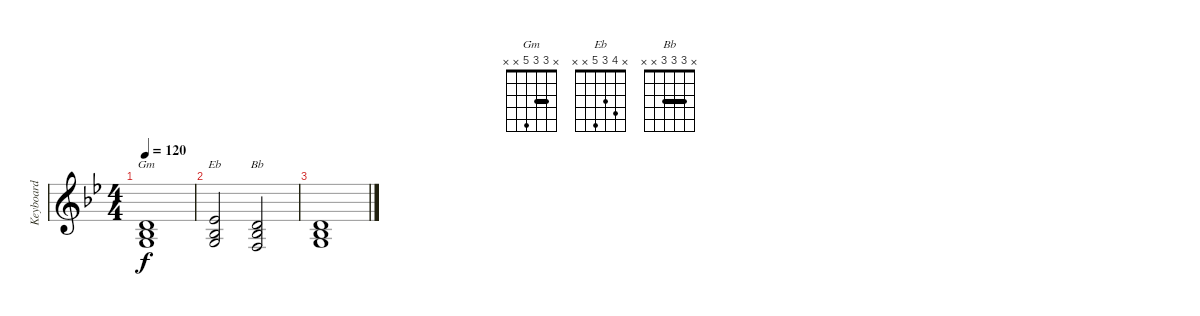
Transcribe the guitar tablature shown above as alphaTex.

\track ("Keyboard" "Keyboard") {instrument lead1square}
\staff {score}
\tuning (E4 B3 G3 D3 A2 E2) {hide}
\chord ("Gm" x 3 3 5 x x) {barre 3}
\chord ("Eb" x 4 3 5 x x)
\chord ("Bb" x 3 3 3 x x) {barre 3}
\ts (4 4)
\tempo 120
\clef g2
\ks gminor
(3.2 3.3 5.4).1{ch "Gm" dy f} |
(4.2 3.3 5.4).2{ch "Eb"} (3.2 3.3 3.4).2{ch "Bb"} |
(3.2 3.3 5.4).1
